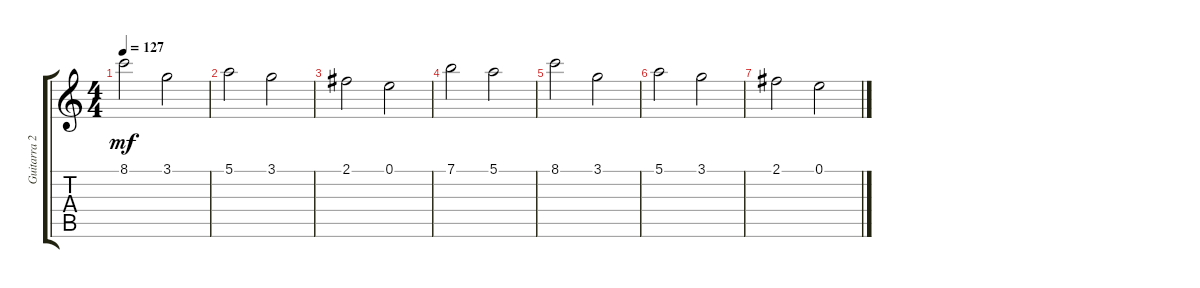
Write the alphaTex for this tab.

\track ("Guitarra 2" "Guitarra 2") {instrument distortionguitar}
\staff {score tabs}
\tuning (E4 B3 G3 D3 A2 E2) {hide}
\ts (4 4)
\tempo 127
\clef g2
\ks c
8.1.2{dy mf} 3.1.2 |
5.1.2 3.1.2 |
2.1.2 0.1.2 |
7.1.2 5.1.2 |
8.1.2 3.1.2 |
5.1.2 3.1.2 |
2.1.2 0.1.2
